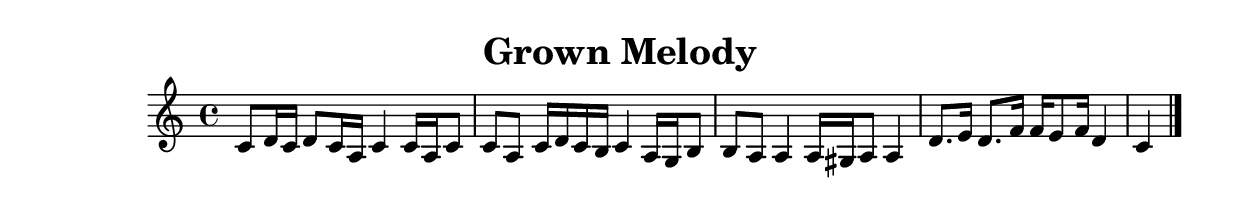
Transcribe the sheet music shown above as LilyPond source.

\header{title = "Grown Melody"}

\score{
\absolute {
 c'8 d'16 c'16 d'8 c'16 a16 c'4 c'16 a16 c'8 c'8 a8 c'16 d'16 c'16 b16 c'4 a16 g16 b8 b8 a8 a4 a16 gis16 a8 a4 d'8. e'16 d'8. f'16 f'16 e'8 f'16 d'4 c'4 \bar"|."

}
\midi{}
\layout{}
}
